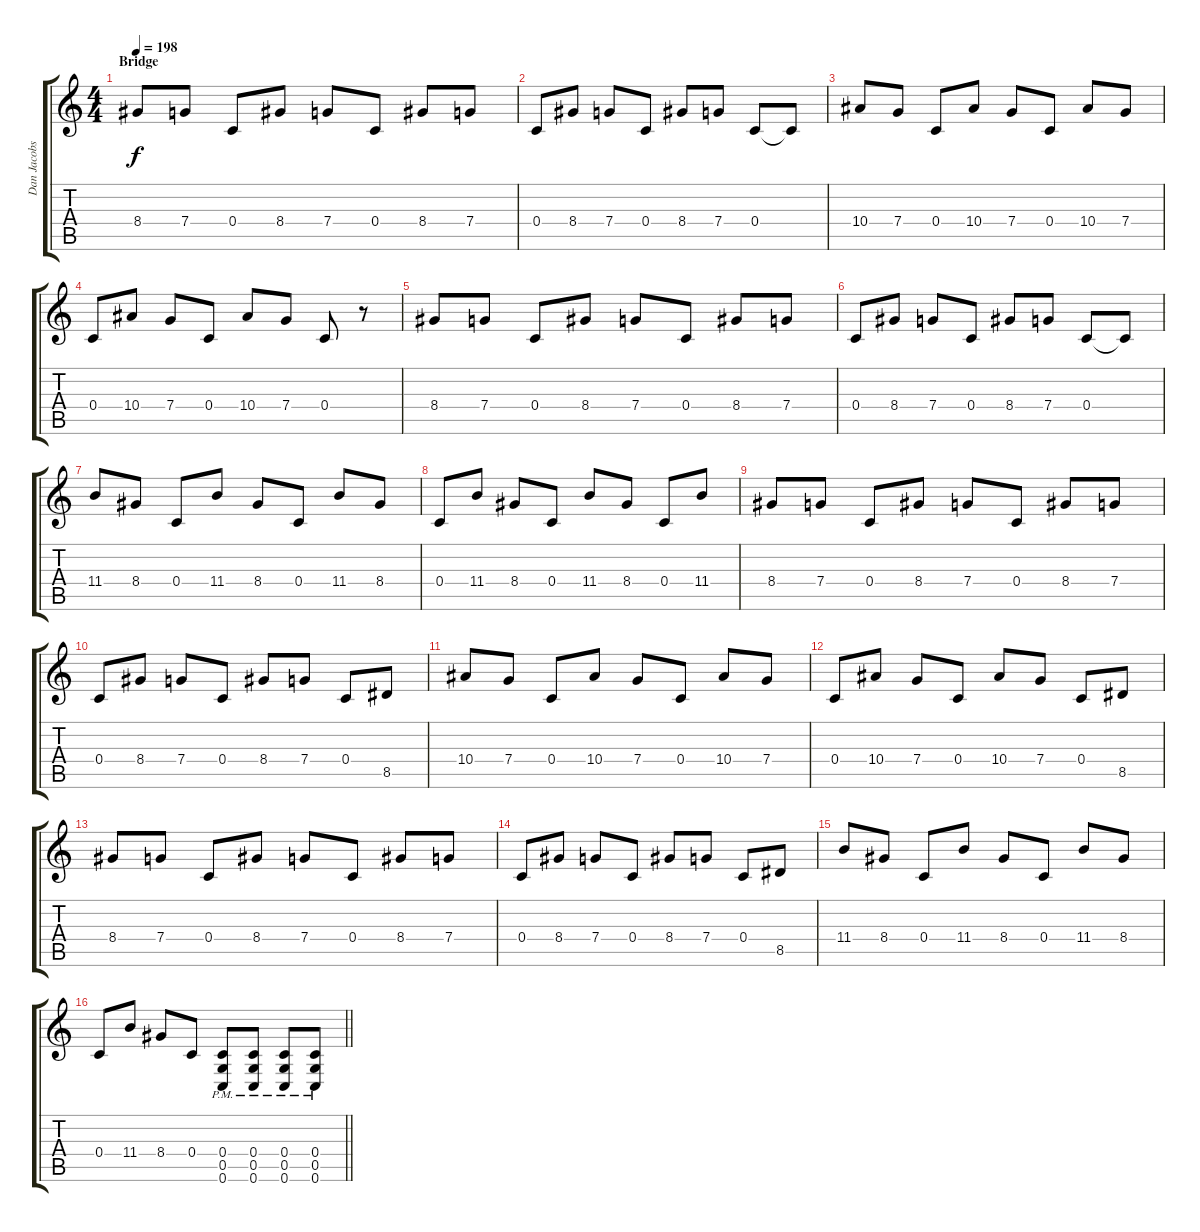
\track ("Dan Jacobs" "Dan Jacobs") {instrument distortionguitar}
\staff {score tabs}
\tuning (D4 A3 F3 C3 G2 C2) {hide}
\ts (4 4)
\section ("" "Bridge")
\tempo 198
\clef g2
\ks c
8.4.8{dy f instrument distortionguitar} 7.4.8 0.4.8 8.4.8 7.4.8 0.4.8 8.4.8 7.4.8 |
0.4.8 8.4.8 7.4.8 0.4.8 8.4.8 7.4.8 0.4.8 0.4{t}.8 |
10.4.8 7.4.8 0.4.8 10.4.8 7.4.8 0.4.8 10.4.8 7.4.8 |
0.4.8 10.4.8 7.4.8 0.4.8 10.4.8 7.4.8 0.4.8 r.8 |
8.4.8 7.4.8 0.4.8 8.4.8 7.4.8 0.4.8 8.4.8 7.4.8 |
0.4.8 8.4.8 7.4.8 0.4.8 8.4.8 7.4.8 0.4.8 0.4{t}.8 |
11.4.8 8.4.8 0.4.8 11.4.8 8.4.8 0.4.8 11.4.8 8.4.8 |
0.4.8 11.4.8 8.4.8 0.4.8 11.4.8 8.4.8 0.4.8 11.4.8 |
8.4.8 7.4.8 0.4.8 8.4.8 7.4.8 0.4.8 8.4.8 7.4.8 |
0.4.8 8.4.8 7.4.8 0.4.8 8.4.8 7.4.8 0.4.8 8.5.8 |
10.4.8 7.4.8 0.4.8 10.4.8 7.4.8 0.4.8 10.4.8 7.4.8 |
0.4.8 10.4.8 7.4.8 0.4.8 10.4.8 7.4.8 0.4.8 8.5.8 |
8.4.8 7.4.8 0.4.8 8.4.8 7.4.8 0.4.8 8.4.8 7.4.8 |
0.4.8 8.4.8 7.4.8 0.4.8 8.4.8 7.4.8 0.4.8 8.5.8 |
11.4.8 8.4.8 0.4.8 11.4.8 8.4.8 0.4.8 11.4.8 8.4.8 |
\barLineRight lightlight
0.4.8 11.4.8 8.4.8 0.4.8 (0.4{pm} 0.5{pm} 0.6{pm}).8 (0.4{pm} 0.5{pm} 0.6{pm}).8 (0.4{pm} 0.5{pm} 0.6{pm}).8 (0.4{pm} 0.5{pm} 0.6{pm}).8
